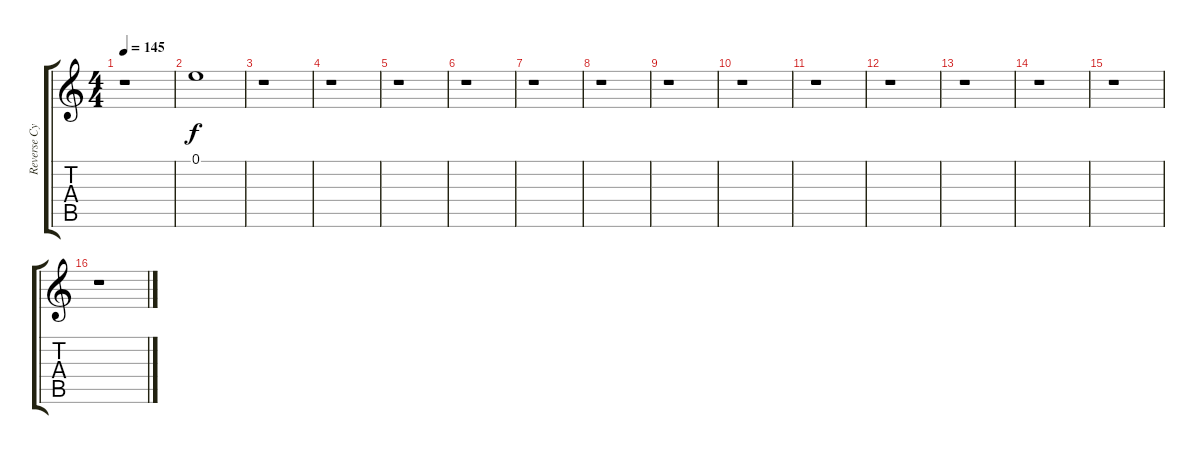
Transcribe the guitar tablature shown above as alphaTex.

\track ("Reverse Cymbal" "Reverse Cy") {instrument overdrivenguitar}
\staff {score tabs}
\tuning (E4 B3 G3 D3 A2 E2) {hide}
\ts (4 4)
\tempo 145
\clef g2
\ks c
r.1{dy f} |
0.1.1 |
r.1 |
r.1 |
r.1 |
r.1 |
r.1 |
r.1 |
r.1 |
r.1 |
r.1 |
r.1 |
r.1 |
r.1 |
r.1 |
r.1
